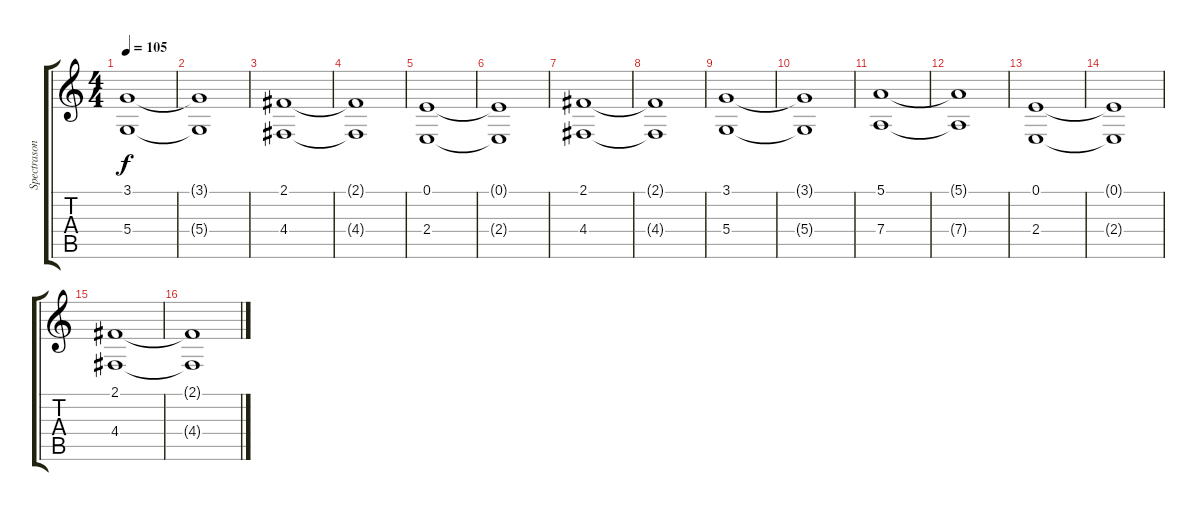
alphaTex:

\track ("Spectrasonics Omnisphere" "Spectrason") {instrument synthstrings1}
\staff {score tabs}
\tuning (E4 B3 G3 D3 A2 E2) {hide}
\ts (4 4)
\tempo 105
\clef g2
\ks c
(3.1 5.4).1{dy f} |
(3.1{t} 5.4{t}).1 |
(2.1 4.4).1 |
(2.1{t} 4.4{t}).1 |
(0.1 2.4).1 |
(0.1{t} 2.4{t}).1 |
(2.1 4.4).1 |
(2.1{t} 4.4{t}).1 |
(3.1 5.4).1 |
(3.1{t} 5.4{t}).1 |
(5.1 7.4).1 |
(5.1{t} 7.4{t}).1 |
(0.1 2.4).1 |
(0.1{t} 2.4{t}).1 |
(2.1 4.4).1 |
(2.1{t} 4.4{t}).1
